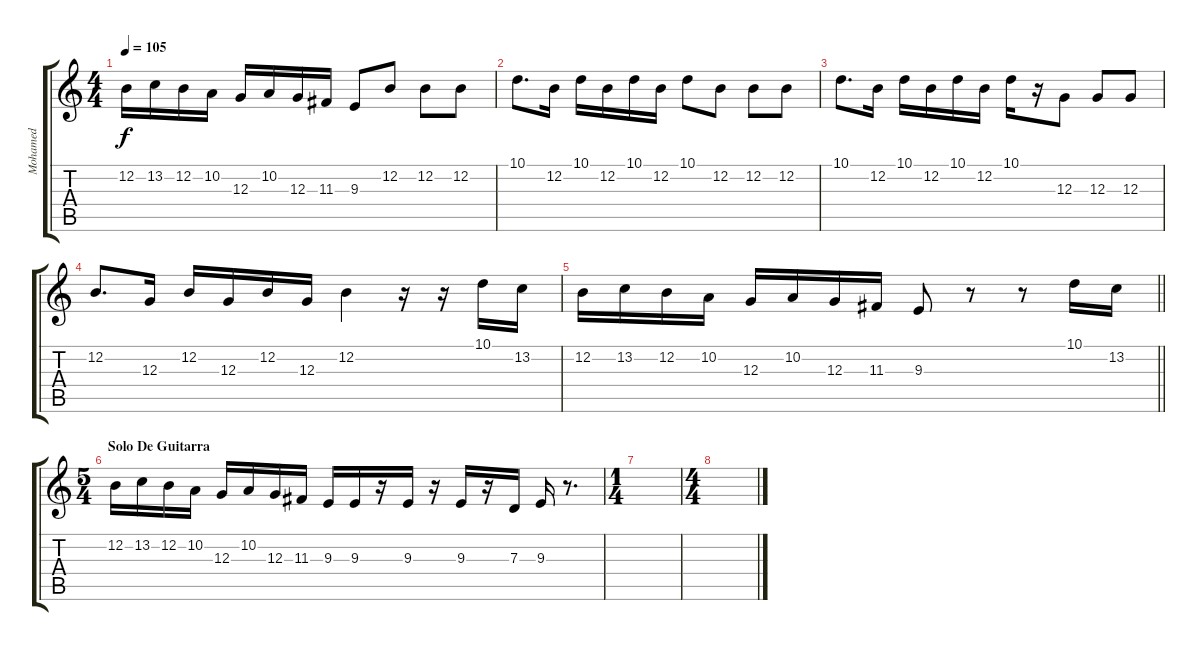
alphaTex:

\track ("Mohamed" "Mohamed") {instrument violin}
\staff {score tabs}
\tuning (E4 B3 G3 D3 A2 E2) {hide}
\ts (4 4)
\tempo 105
\clef g2
\ks c
12.2.16{dy f} 13.2.16 12.2.16 10.2.16 12.3.16 10.2.16 12.3.16 11.3.16 9.3.8 12.2.8 12.2.8 12.2.8 |
10.1.8{d} 12.2.16 10.1.16 12.2.16 10.1.16 12.2.16 10.1.8 12.2.8 12.2.8 12.2.8 |
10.1.8{d} 12.2.16 10.1.16 12.2.16 10.1.16 12.2.16 10.1.16 r.16 12.3.8 12.3.8 12.3.8 |
12.2.8{d} 12.3.16 12.2.16 12.3.16 12.2.16 12.3.16 12.2.4 r.16 r.16 10.1.16 13.2.16 |
\barLineRight lightlight
12.2.16 13.2.16 12.2.16 10.2.16 12.3.16 10.2.16 12.3.16 11.3.16 9.3.8 r.8 r.8 10.1.16 13.2.16 |
\ts (5 4)
\section ("" "Solo De Guitarra")
12.2.16 13.2.16 12.2.16 10.2.16 12.3.16 10.2.16 12.3.16 11.3.16 9.3.16 9.3.16 r.16 9.3.16 r.16 9.3.16 r.16 7.3.16 9.3.16 r.8{d} |
\ts (1 4)
|
\ts (4 4)
